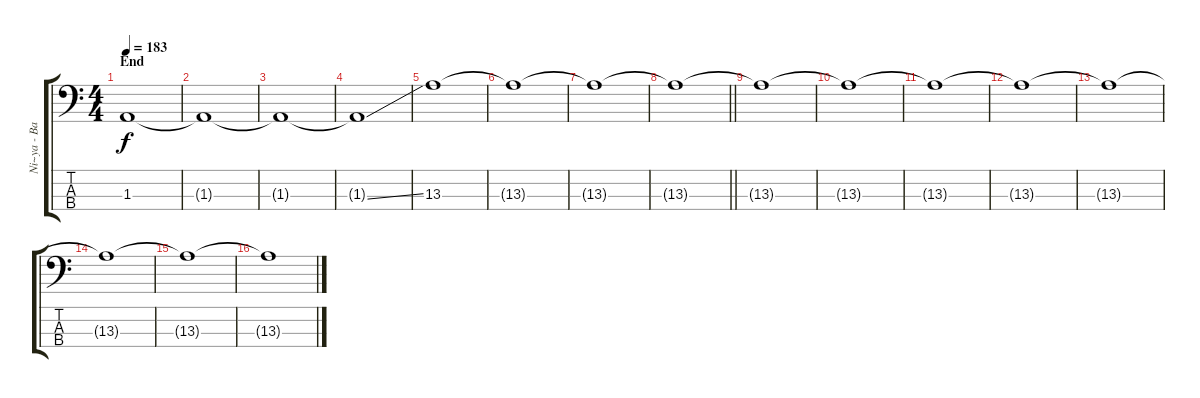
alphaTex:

\track ("Ni~ya - Bass" "Ni~ya - Ba") {instrument electricbasspick}
\staff {score tabs}
\tuning (Gb2 Db2 Ab1 Eb1) {hide}
\ts (4 4)
\section ("" "End")
\tempo 183
\clef f4
\ks c
1.3{t}.1{dy f} |
1.3{t}.1 |
1.3{t}.1 |
1.3{ss t}.1 |
13.3.1 |
13.3{t}.1 |
13.3{t}.1 |
\barLineRight lightlight
13.3{t}.1 |
\section ("" "")
13.3{t}.1 |
13.3{t}.1 |
13.3{t}.1 |
13.3{t}.1 |
13.3{t}.1 |
13.3{t}.1 |
13.3{t}.1 |
13.3{t}.1
